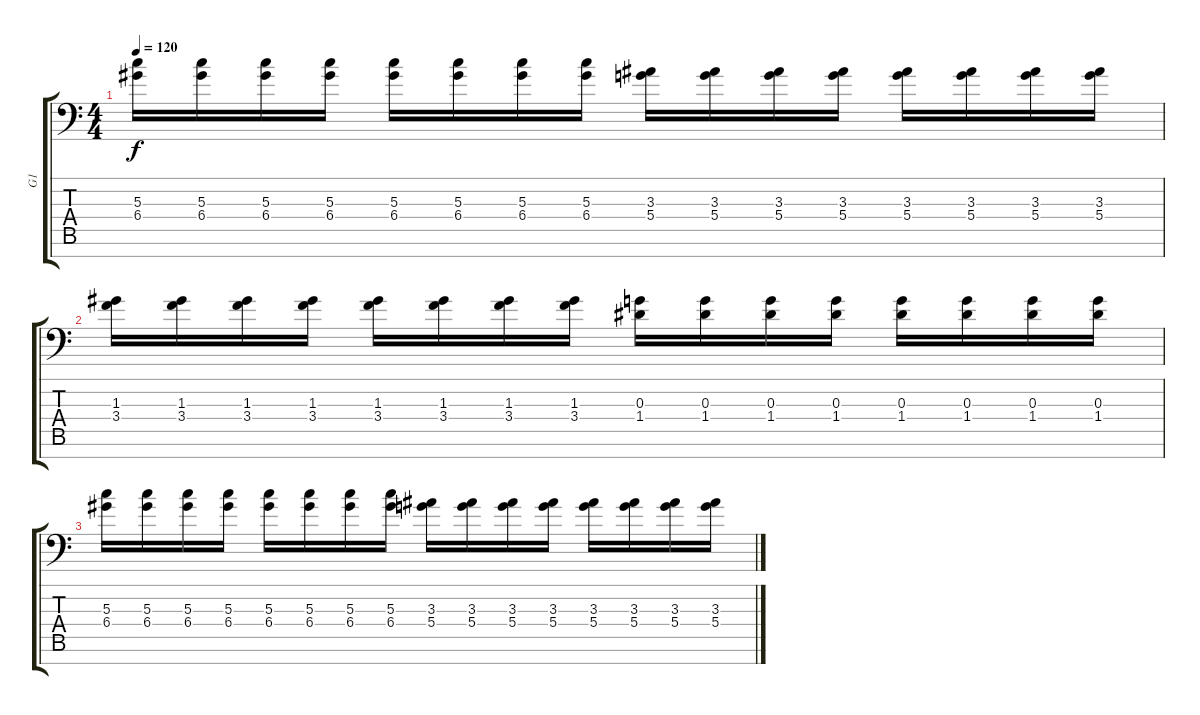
\track ("G1" "G1") {instrument distortionguitar}
\staff {score tabs}
\tuning (E4 B3 G3 D3 A2 E2 A1) {hide}
\ts (4 4)
\tempo 120
\clef f4
\ks c
(5.3 6.4).16{dy f} (5.3 6.4).16 (5.3 6.4).16 (5.3 6.4).16 (5.3 6.4).16 (5.3 6.4).16 (5.3 6.4).16 (5.3 6.4).16 (3.3 5.4).16 (3.3 5.4).16 (3.3 5.4).16 (3.3 5.4).16 (3.3 5.4).16 (3.3 5.4).16 (3.3 5.4).16 (3.3 5.4).16 |
(1.3 3.4).16 (1.3 3.4).16 (1.3 3.4).16 (1.3 3.4).16 (1.3 3.4).16 (1.3 3.4).16 (1.3 3.4).16 (1.3 3.4).16 (0.3 1.4).16 (0.3 1.4).16 (0.3 1.4).16 (0.3 1.4).16 (0.3 1.4).16 (0.3 1.4).16 (0.3 1.4).16 (0.3 1.4).16 |
(5.3 6.4).16 (5.3 6.4).16 (5.3 6.4).16 (5.3 6.4).16 (5.3 6.4).16 (5.3 6.4).16 (5.3 6.4).16 (5.3 6.4).16 (3.3 5.4).16 (3.3 5.4).16 (3.3 5.4).16 (3.3 5.4).16 (3.3 5.4).16 (3.3 5.4).16 (3.3 5.4).16 (3.3 5.4).16
